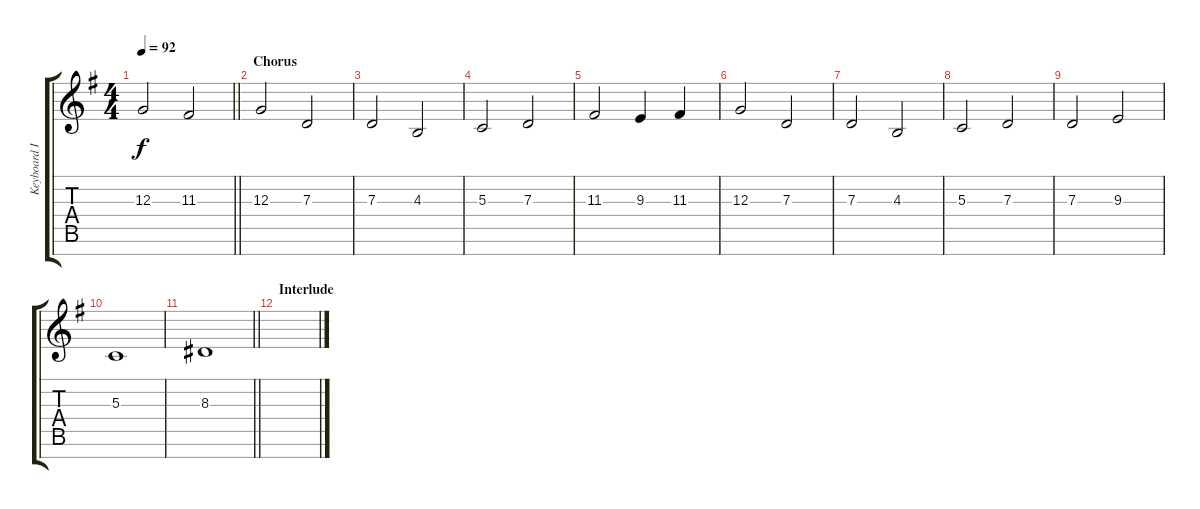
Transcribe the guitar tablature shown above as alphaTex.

\track ("Keyboard II" "Keyboard I") {instrument pad2warm}
\staff {score tabs}
\tuning (E4 B3 G3 D3 A2 E2 B1) {hide}
\ts (4 4)
\tempo 92
\clef g2
\barLineRight lightlight
\ks g
12.3.2{dy f} 11.3.2 |
\section ("" "Chorus")
12.3.2 7.3.2 |
7.3.2 4.3.2 |
5.3.2 7.3.2 |
11.3.2 9.3.4 11.3.4 |
12.3.2 7.3.2 |
7.3.2 4.3.2 |
5.3.2 7.3.2 |
7.3.2 9.3.2 |
5.3.1 |
\barLineRight lightlight
8.3.1 |
\section ("" "Interlude")
